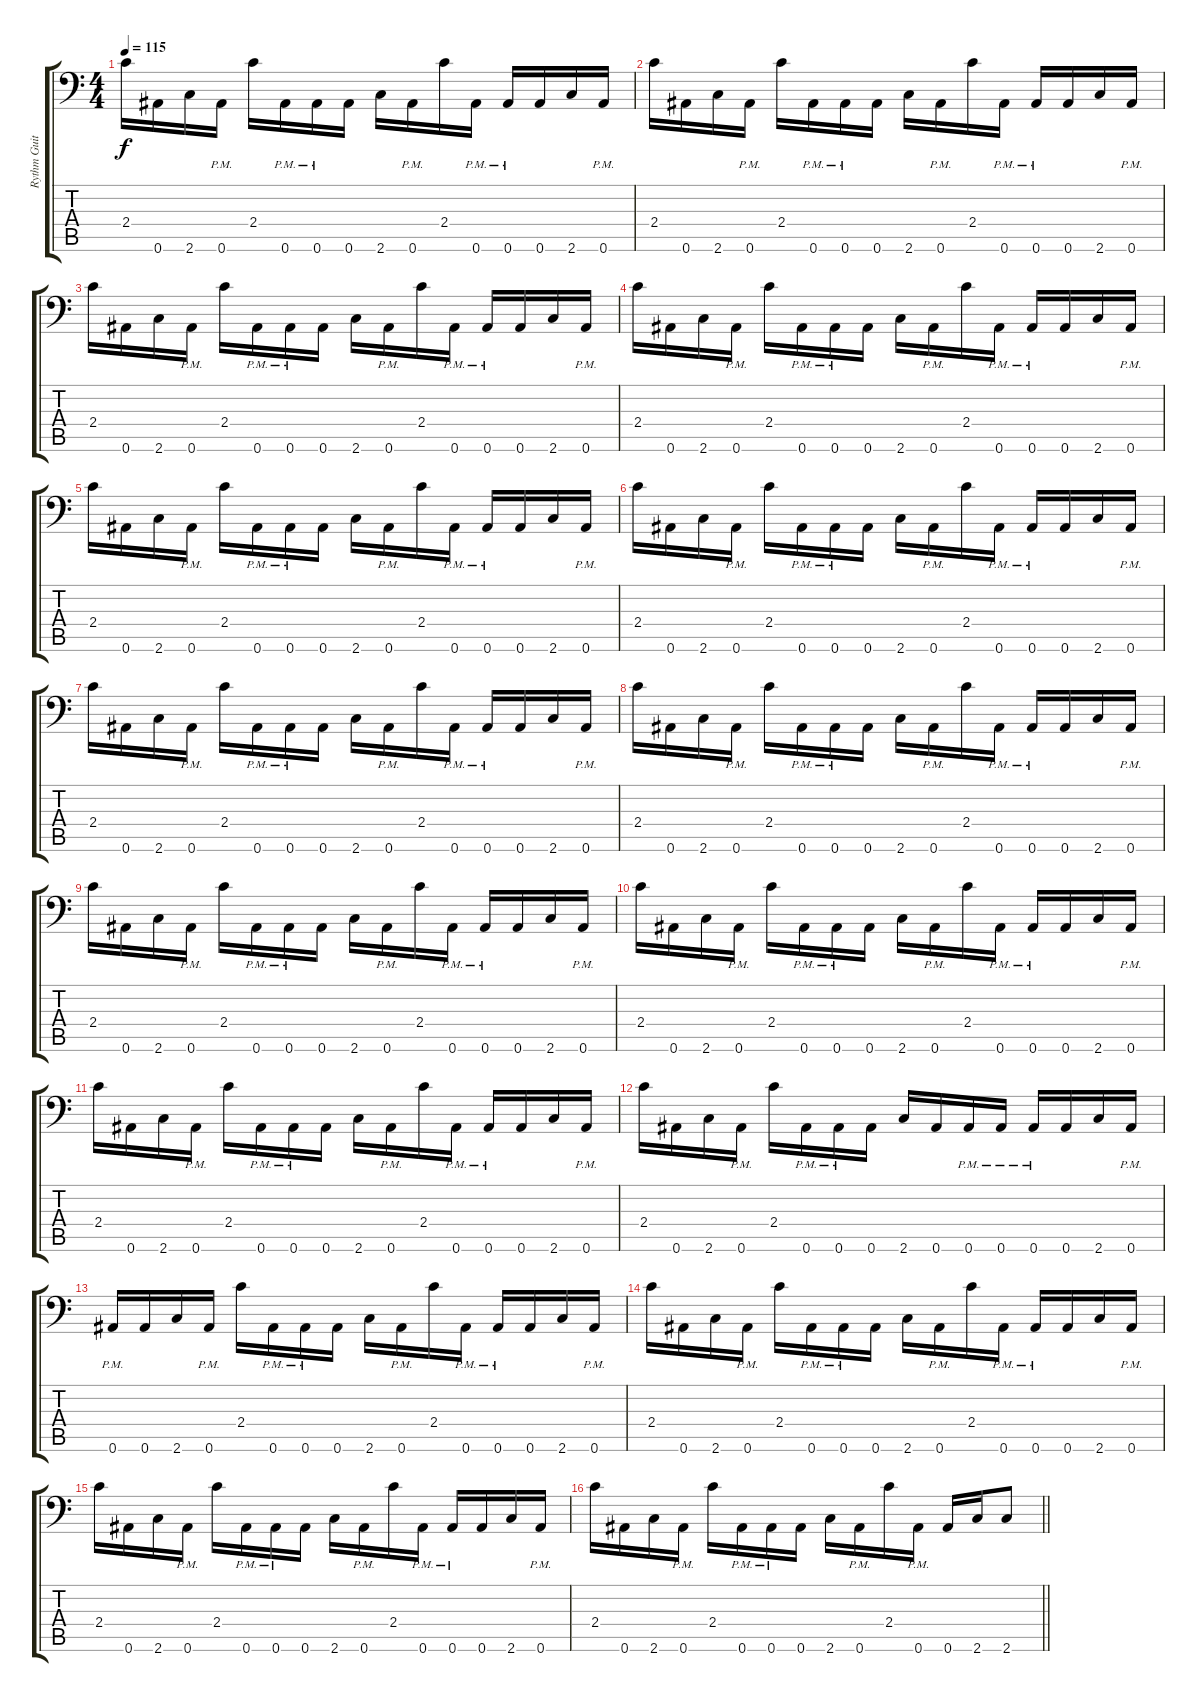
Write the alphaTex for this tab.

\track ("Rythm Guitar" "Rythm Guit") {instrument distortionguitar}
\staff {score tabs}
\tuning (C4 G3 Eb3 Bb2 F2 Bb1) {hide}
\ts (4 4)
\tempo 115
\clef f4
\ks c
2.4.16{dy f} 0.6.16 2.6.16 0.6{pm}.16 2.4.16 0.6{pm}.16 0.6{pm}.16 0.6.16 2.6.16 0.6{pm}.16 2.4.16 0.6{pm}.16 0.6{pm}.16 0.6.16 2.6.16 0.6{pm}.16 |
2.4.16 0.6.16 2.6.16 0.6{pm}.16 2.4.16 0.6{pm}.16 0.6{pm}.16 0.6.16 2.6.16 0.6{pm}.16 2.4.16 0.6{pm}.16 0.6{pm}.16 0.6.16 2.6.16 0.6{pm}.16 |
2.4.16 0.6.16 2.6.16 0.6{pm}.16 2.4.16 0.6{pm}.16 0.6{pm}.16 0.6.16 2.6.16 0.6{pm}.16 2.4.16 0.6{pm}.16 0.6{pm}.16 0.6.16 2.6.16 0.6{pm}.16 |
2.4.16 0.6.16 2.6.16 0.6{pm}.16 2.4.16 0.6{pm}.16 0.6{pm}.16 0.6.16 2.6.16 0.6{pm}.16 2.4.16 0.6{pm}.16 0.6{pm}.16 0.6.16 2.6.16 0.6{pm}.16 |
2.4.16 0.6.16 2.6.16 0.6{pm}.16 2.4.16 0.6{pm}.16 0.6{pm}.16 0.6.16 2.6.16 0.6{pm}.16 2.4.16 0.6{pm}.16 0.6{pm}.16 0.6.16 2.6.16 0.6{pm}.16 |
2.4.16 0.6.16 2.6.16 0.6{pm}.16 2.4.16 0.6{pm}.16 0.6{pm}.16 0.6.16 2.6.16 0.6{pm}.16 2.4.16 0.6{pm}.16 0.6{pm}.16 0.6.16 2.6.16 0.6{pm}.16 |
2.4.16 0.6.16 2.6.16 0.6{pm}.16 2.4.16 0.6{pm}.16 0.6{pm}.16 0.6.16 2.6.16 0.6{pm}.16 2.4.16 0.6{pm}.16 0.6{pm}.16 0.6.16 2.6.16 0.6{pm}.16 |
2.4.16 0.6.16 2.6.16 0.6{pm}.16 2.4.16 0.6{pm}.16 0.6{pm}.16 0.6.16 2.6.16 0.6{pm}.16 2.4.16 0.6{pm}.16 0.6{pm}.16 0.6.16 2.6.16 0.6{pm}.16 |
2.4.16 0.6.16 2.6.16 0.6{pm}.16 2.4.16 0.6{pm}.16 0.6{pm}.16 0.6.16 2.6.16 0.6{pm}.16 2.4.16 0.6{pm}.16 0.6{pm}.16 0.6.16 2.6.16 0.6{pm}.16 |
2.4.16 0.6.16 2.6.16 0.6{pm}.16 2.4.16 0.6{pm}.16 0.6{pm}.16 0.6.16 2.6.16 0.6{pm}.16 2.4.16 0.6{pm}.16 0.6{pm}.16 0.6.16 2.6.16 0.6{pm}.16 |
2.4.16 0.6.16 2.6.16 0.6{pm}.16 2.4.16 0.6{pm}.16 0.6{pm}.16 0.6.16 2.6.16 0.6{pm}.16 2.4.16 0.6{pm}.16 0.6{pm}.16 0.6.16 2.6.16 0.6{pm}.16 |
2.4.16 0.6.16 2.6.16 0.6{pm}.16 2.4.16 0.6{pm}.16 0.6{pm}.16 0.6.16 2.6.16 0.6.16 0.6{pm}.16 0.6{pm}.16 0.6{pm}.16 0.6.16 2.6.16 0.6{pm}.16 |
0.6{pm}.16 0.6.16 2.6.16 0.6{pm}.16 2.4.16 0.6{pm}.16 0.6{pm}.16 0.6.16 2.6.16 0.6{pm}.16 2.4.16 0.6{pm}.16 0.6{pm}.16 0.6.16 2.6.16 0.6{pm}.16 |
2.4.16 0.6.16 2.6.16 0.6{pm}.16 2.4.16 0.6{pm}.16 0.6{pm}.16 0.6.16 2.6.16 0.6{pm}.16 2.4.16 0.6{pm}.16 0.6{pm}.16 0.6.16 2.6.16 0.6{pm}.16 |
2.4.16 0.6.16 2.6.16 0.6{pm}.16 2.4.16 0.6{pm}.16 0.6{pm}.16 0.6.16 2.6.16 0.6{pm}.16 2.4.16 0.6{pm}.16 0.6{pm}.16 0.6.16 2.6.16 0.6{pm}.16 |
\barLineRight lightlight
2.4.16 0.6.16 2.6.16 0.6{pm}.16 2.4.16 0.6{pm}.16 0.6{pm}.16 0.6.16 2.6.16 0.6{pm}.16 2.4.16 0.6{pm}.16 0.6.16 2.6.16 2.6.8
